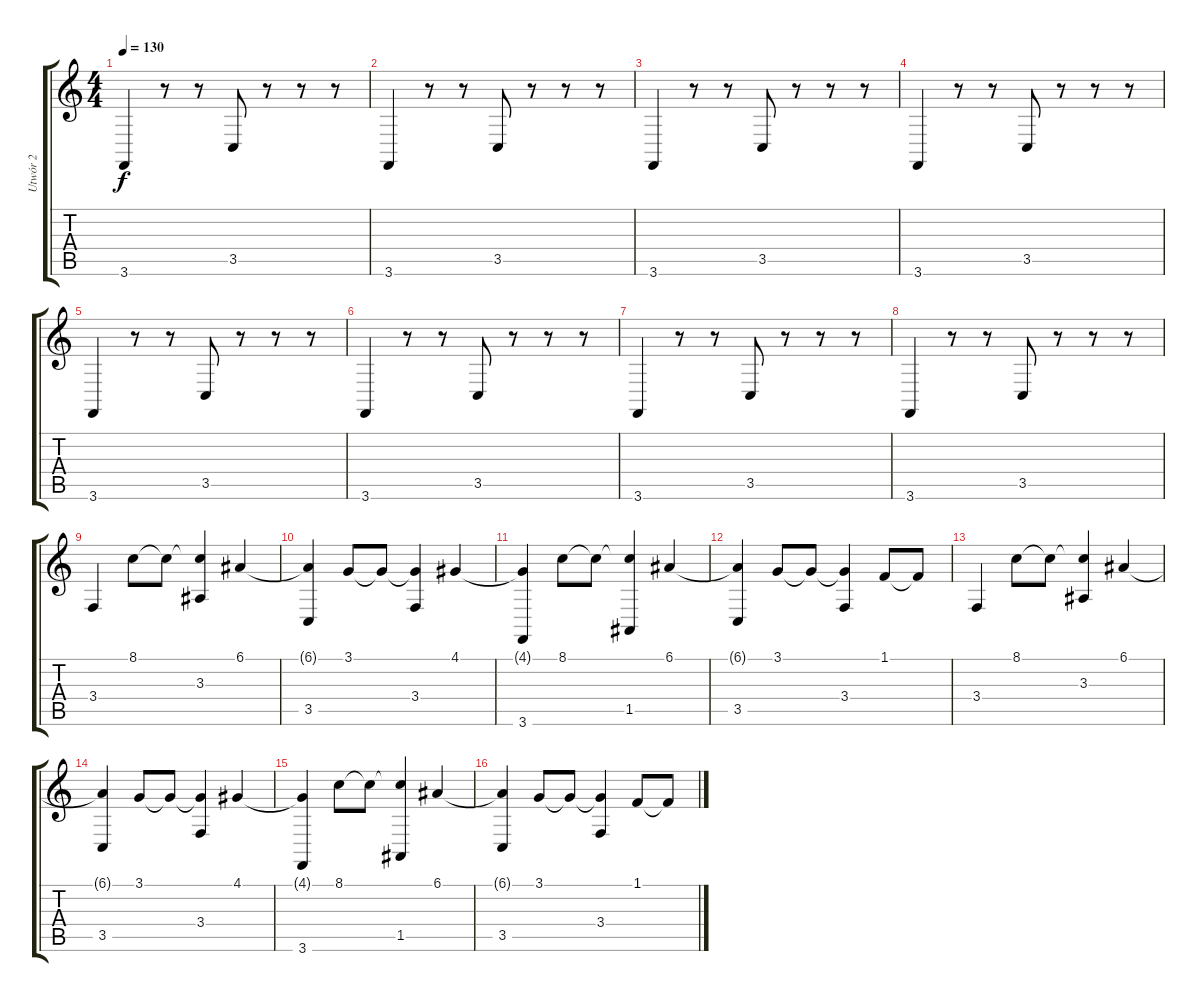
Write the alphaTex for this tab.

\track ("Utwór 2" "Utwór 2") {instrument choiraahs}
\staff {score tabs}
\tuning (E4 B3 G3 D3 A2 D2) {hide}
\ts (4 4)
\tempo 130
\clef g2
\ks c
3.6.4{dy f} r.8 r.8 3.5.8 r.8 r.8 r.8 |
3.6.4 r.8 r.8 3.5.8 r.8 r.8 r.8 |
3.6.4 r.8 r.8 3.5.8 r.8 r.8 r.8 |
3.6.4 r.8 r.8 3.5.8 r.8 r.8 r.8 |
3.6.4 r.8 r.8 3.5.8 r.8 r.8 r.8 |
3.6.4 r.8 r.8 3.5.8 r.8 r.8 r.8 |
3.6.4 r.8 r.8 3.5.8 r.8 r.8 r.8 |
3.6.4 r.8 r.8 3.5.8 r.8 r.8 r.8 |
3.4.4 8.1.8 8.1{t}.8 (8.1{t} 3.3).4 6.1.4 |
(6.1{t} 3.5).4 3.1.8 3.1{t}.8 (3.1{t} 3.4).4 4.1.4 |
(4.1{t} 3.6).4 8.1.8 8.1{t}.8 (8.1{t} 1.5).4 6.1.4 |
(6.1{t} 3.5).4 3.1.8 3.1{t}.8 (3.1{t} 3.4).4 1.1.8 1.1{t}.8 |
3.4.4 8.1.8 8.1{t}.8 (8.1{t} 3.3).4 6.1.4 |
(6.1{t} 3.5).4 3.1.8 3.1{t}.8 (3.1{t} 3.4).4 4.1.4 |
(4.1{t} 3.6).4 8.1.8 8.1{t}.8 (8.1{t} 1.5).4 6.1.4 |
(6.1{t} 3.5).4 3.1.8 3.1{t}.8 (3.1{t} 3.4).4 1.1.8 1.1{t}.8
